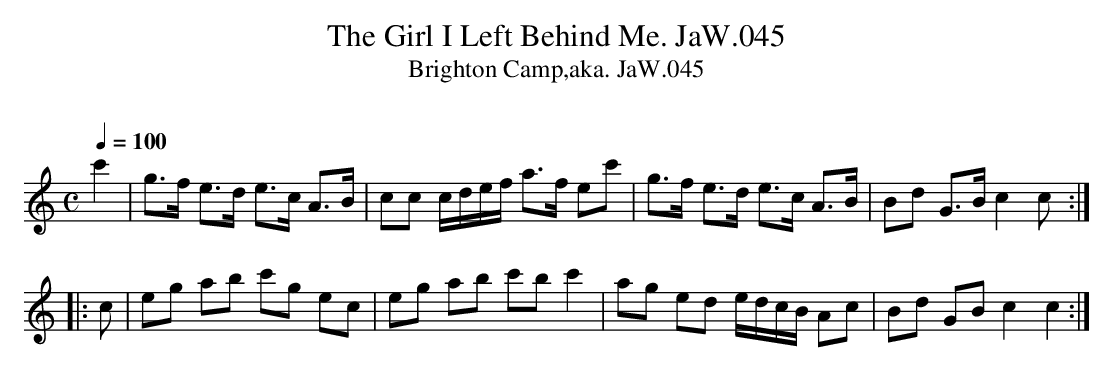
X:1
T:Girl I Left Behind Me. JaW.045, The
T:Brighton Camp,aka. JaW.045
M:C
L:1/8
Q:1/4=100
O:
K:C
c'2|g>f e>d e>c A>B|cc c/d/e/f/ a>f ec'|\
g>f e>d e>c A>B|Bd G>B c2c:|
|:c|eg ab c'g ec|eg ab c'b c'2|\
ag ed e/d/c/B/ Ac|Bd GB c2c2:|
